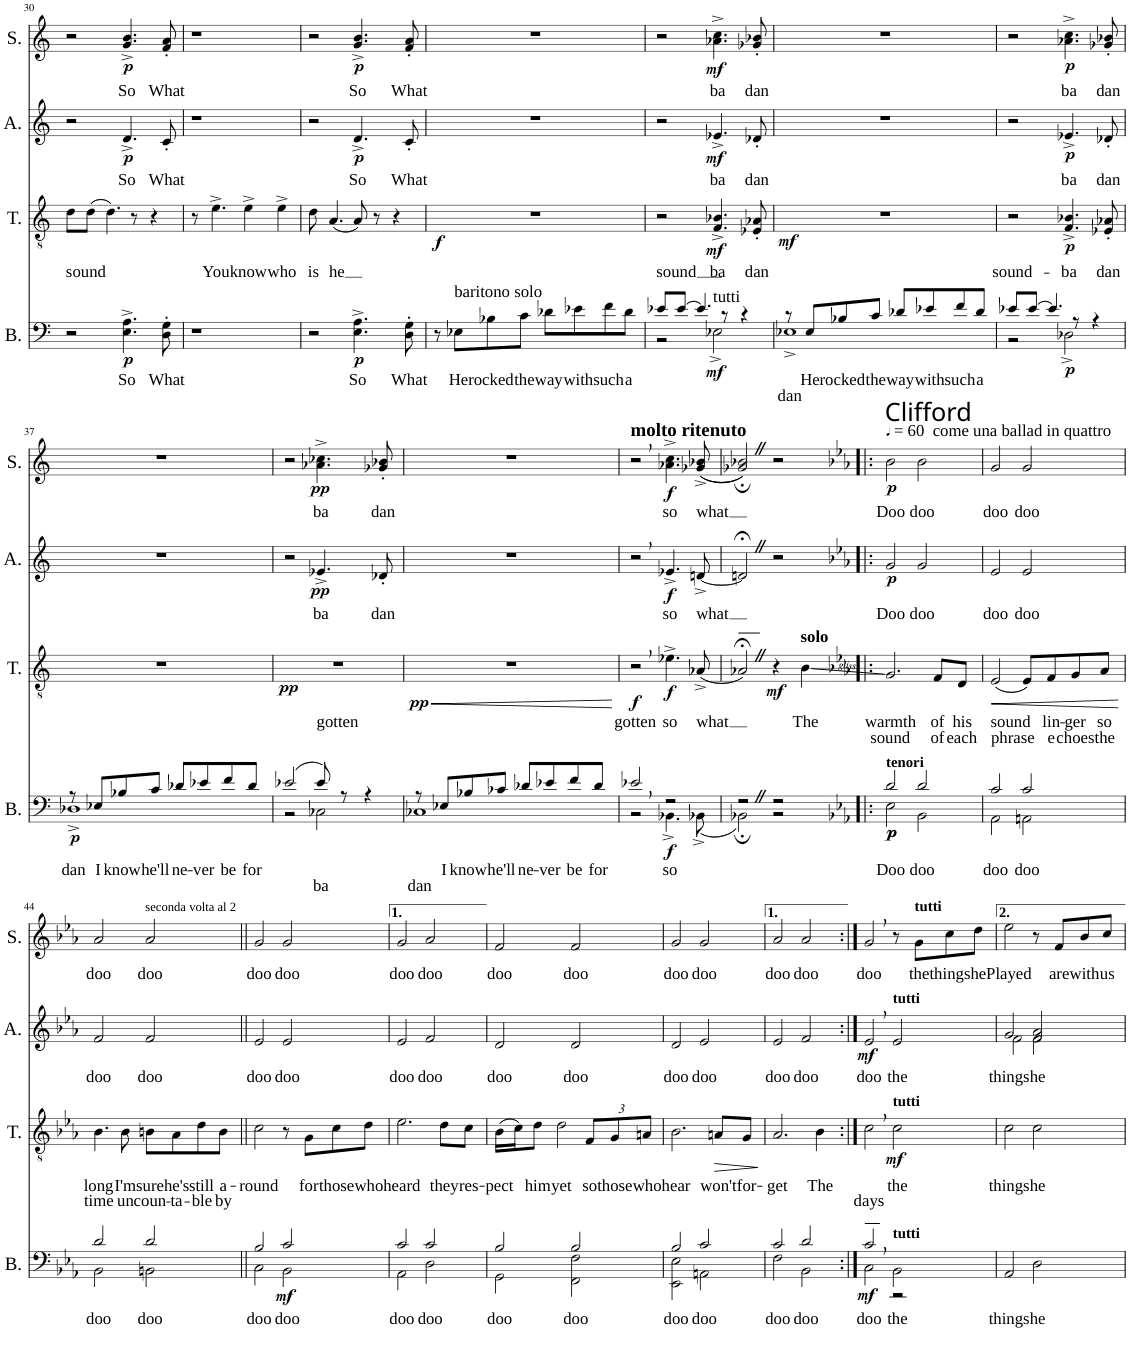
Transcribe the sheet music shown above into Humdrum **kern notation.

**kern	**text	**text	**dynam	**kern	**text	**text	**dynam	**kern	**text	**dynam	**kern	**text	**dynam
*part4	*part4	*part4	*part4	*part3	*part3	*part3	*part3	*part2	*part2	*part2	*part1	*part1	*part1
*staff4	*staff4	*staff4	*staff4	*staff3	*staff3	*staff3	*staff3	*staff2	*staff2	*staff2	*staff1	*staff1	*staff1
*I"Bass	*	*	*	*I"Tenor	*	*	*	*I"Alto	*	*	*I"Soprano	*	*
*I'B.	*	*	*	*I'T.	*	*	*	*I'A.	*	*	*I'S.	*	*
!!LO:PB:g=z
*clefF4	*	*	*	*clefGv2	*	*	*	*clefG2	*	*	*clefG2	*	*
*k[]	*	*	*	*k[]	*	*	*	*k[]	*	*	*k[]	*	*
*M4/4	*	*	*	*M4/4	*	*	*	*M4/4	*	*	*M4/4	*	*
=30	=30	=30	=30	=30	=30	=30	=30	=30	=30	=30	=30	=30	=30
!	!	!	!	!	!LO:LY:b	!	!	!	!	!	!	!	!
2r	.	.	.	8d\L	-sound	.	.	2r	.	.	2r	.	.
.	.	.	.	(8d\J	.	.	.	.	.	.	.	.	.
.	.	.	.	4.d\)	.	.	.	.	.	.	.	.	.
!	!LO:LY:b	!	!LO:DY:b	!	!	!	!	!	!LO:LY:b	!LO:DY:b	!	!LO:LY:b	!LO:DY:b
4.E\^ 4.A\^	So	.	p	.	.	.	.	4.d^/	So	p	4.g/^ 4.b/^	So	p
.	.	.	.	8r	.	.	.	.	.	.	.	.	.
.	.	.	.	4r	.	.	.	.	.	.	.	.	.
!	!LO:LY:b	!	!	!	!	!	!	!	!LO:LY:b	!	!	!LO:LY:b	!
8D\' 8G\'	What	.	.	.	.	.	.	8c'/	What	.	8f/' 8a/'	What	.
=31	=31	=31	=31	=31	=31	=31	=31	=31	=31	=31	=31	=31	=31
1r	.	.	.	8r	.	.	.	1r	.	.	1r	.	.
!	!	!	!	!	!LO:LY:b	!	!	!	!	!	!	!	!
.	.	.	.	4.e^\	You	.	.	.	.	.	.	.	.
!	!	!	!	!	!LO:LY:b	!	!	!	!	!	!	!	!
.	.	.	.	4e^\	know	.	.	.	.	.	.	.	.
!	!	!	!	!	!LO:LY:b	!	!	!	!	!	!	!	!
.	.	.	.	4e^\	who	.	.	.	.	.	.	.	.
=32	=32	=32	=32	=32	=32	=32	=32	=32	=32	=32	=32	=32	=32
!	!	!	!	!	!LO:LY:b	!	!	!	!	!	!	!	!
2r	.	.	.	8d\	is	.	.	2r	.	.	2r	.	.
!	!	!	!	!	!LO:LY:b	!	!	!	!	!	!	!	!
.	.	.	.	(4.A/	he	.	.	.	.	.	.	.	.
!	!LO:LY:b	!	!LO:DY:b	!	!	!	!	!	!LO:LY:b	!LO:DY:b	!	!LO:LY:b	!LO:DY:b
4.E\^ 4.A\^	So	.	p	8A/)	.	.	.	4.d^/	So	p	4.g/^ 4.b/^	So	p
.	.	.	.	8r	.	.	.	.	.	.	.	.	.
.	.	.	.	4r	.	.	.	.	.	.	.	.	.
!	!LO:LY:b	!	!	!	!	!	!	!	!LO:LY:b	!	!	!LO:LY:b	!
8D\' 8G\'	What	.	.	.	.	.	.	8c'/	What	.	8f/' 8a/'	What	.
=33	=33	=33	=33	=33	=33	=33	=33	=33	=33	=33	=33	=33	=33
!	!	!	!	!	!	!	!LO:DY:b	!	!	!	!	!	!
8r	.	.	.	1r	.	.	f	1r	.	.	1r	.	.
!LO:TX:a:t=baritono solo	!	!	!	!	!	!	!	!	!	!	!	!	!
!	!LO:LY:b	!	!	!	!	!	!	!	!	!	!	!	!
8E-X\L	He	.	.	.	.	.	.	.	.	.	.	.	.
!	!LO:LY:b	!	!	!	!	!	!	!	!	!	!	!	!
8B-X\	rocked	.	.	.	.	.	.	.	.	.	.	.	.
!	!LO:LY:b	!	!	!	!	!	!	!	!	!	!	!	!
8c\J	the	.	.	.	.	.	.	.	.	.	.	.	.
!	!LO:LY:b	!	!	!	!	!	!	!	!	!	!	!	!
8d-X\L	way	.	.	.	.	.	.	.	.	.	.	.	.
!	!LO:LY:b	!	!	!	!	!	!	!	!	!	!	!	!
8e-X\	with	.	.	.	.	.	.	.	.	.	.	.	.
!	!LO:LY:b	!	!	!	!	!	!	!	!	!	!	!	!
8f\	such	.	.	.	.	.	.	.	.	.	.	.	.
!	!LO:LY:b	!	!	!	!	!	!	!	!	!	!	!	!
8d-\J	a	.	.	.	.	.	.	.	.	.	.	.	.
=34	=34	=34	=34	=34	=34	=34	=34	=34	=34	=34	=34	=34	=34
*^	*	*	*	*	*	*	*	*	*	*	*	*	*
!	!	!	!	!	!	!LO:LY:b	!	!	!	!	!	!	!	!
8e-X/L	2r	.	.	.	2r	-sound	.	.	2r	.	.	2r	.	.
[8e-/J	.	.	.	.	.	.	.	.	.	.	.	.	.	.
4.e-/]	.	.	.	.	.	.	.	.	.	.	.	.	.	.
!	!LO:TX:a:t=tutti	!	!	!	!	!	!	!	!	!	!	!	!	!
!	!	!	!	!LO:DY:b	!	!LO:LY:b	!	!LO:DY:b	!	!LO:LY:b	!LO:DY:b	!	!LO:LY:b	!LO:DY:b
.	2E-X^\	.	.	mf	4.F/^ 4.B-X/^	ba	.	mf	4.e-X^/	ba	mf	4.a-X\^ 4.cc\^	ba	mf
8r	.	.	.	.	.	.	.	.	.	.	.	.	.	.
4r	.	.	.	.	.	.	.	.	.	.	.	.	.	.
!	!	!	!	!	!	!LO:LY:b	!	!	!	!LO:LY:b	!	!	!LO:LY:b	!
.	.	.	.	.	8E-X/' 8A-X/'	dan	.	.	8d-X'/	dan	.	8g-X/' 8b-X/'	dan	.
=35	=35	=35	=35	=35	=35	=35	=35	=35	=35	=35	=35	=35	=35	=35
!	!	!	!LO:LY:b	!	!	!	!	!LO:DY:b	!	!	!	!	!	!
8r	1E-X^	.	dan	.	1r	.	.	mf	1r	.	.	1r	.	.
!	!	!LO:LY:b	!	!	!	!	!	!	!	!	!	!	!	!
8E-/L	.	He	.	.	.	.	.	.	.	.	.	.	.	.
!	!	!LO:LY:b	!	!	!	!	!	!	!	!	!	!	!	!
8B-X/	.	rocked	.	.	.	.	.	.	.	.	.	.	.	.
!	!	!LO:LY:b	!	!	!	!	!	!	!	!	!	!	!	!
8c/J	.	the	.	.	.	.	.	.	.	.	.	.	.	.
!	!	!LO:LY:b	!	!	!	!	!	!	!	!	!	!	!	!
8d-X/L	.	way	.	.	.	.	.	.	.	.	.	.	.	.
!	!	!LO:LY:b	!	!	!	!	!	!	!	!	!	!	!	!
8e-X/	.	with	.	.	.	.	.	.	.	.	.	.	.	.
!	!	!LO:LY:b	!	!	!	!	!	!	!	!	!	!	!	!
8f/	.	such	.	.	.	.	.	.	.	.	.	.	.	.
!	!	!LO:LY:b	!	!	!	!	!	!	!	!	!	!	!	!
8d-/J	.	a	.	.	.	.	.	.	.	.	.	.	.	.
=36	=36	=36	=36	=36	=36	=36	=36	=36	=36	=36	=36	=36	=36	=36
!	!	!	!	!	!	!LO:LY:b	!	!	!	!	!	!	!	!
8e-X/L	2r	.	.	.	2r	-sound-	.	.	2r	.	.	2r	.	.
[8e-/J	.	.	.	.	.	.	.	.	.	.	.	.	.	.
4.e-/]	.	.	.	.	.	.	.	.	.	.	.	.	.	.
!	!	!	!	!LO:DY:b	!	!LO:LY:b	!	!LO:DY:b	!	!LO:LY:b	!LO:DY:b	!	!LO:LY:b	!LO:DY:b
.	2D-X^\	.	.	p	4.F/^ 4.B-X/^	-ba	.	p	4.e-X^/	ba	p	4.a-X\^ 4.cc\^	ba	p
8r	.	.	.	.	.	.	.	.	.	.	.	.	.	.
4r	.	.	.	.	.	.	.	.	.	.	.	.	.	.
!	!	!	!	!	!	!LO:LY:b	!	!	!	!LO:LY:b	!	!	!LO:LY:b	!
.	.	.	.	.	8E-X/' 8A-X/'	dan	.	.	8d-X'/	dan	.	8g-X/' 8b-X/'	dan	.
!!LO:LB:g=z
=37	=37	=37	=37	=37	=37	=37	=37	=37	=37	=37	=37	=37	=37	=37
!	!	!LO:LY:b	!	!LO:DY:b	!	!	!	!	!	!	!	!	!	!
8r	1D-X^	dan	.	p	1r	.	.	.	1r	.	.	1r	.	.
!	!	!LO:LY:b	!	!	!	!	!	!	!	!	!	!	!	!
8E-X/L	.	I	.	.	.	.	.	.	.	.	.	.	.	.
!	!	!LO:LY:b	!	!	!	!	!	!	!	!	!	!	!	!
8B-X/	.	know	.	.	.	.	.	.	.	.	.	.	.	.
!	!	!LO:LY:b	!	!	!	!	!	!	!	!	!	!	!	!
8c/J	.	he'll	.	.	.	.	.	.	.	.	.	.	.	.
!	!	!LO:LY:b	!	!	!	!	!	!	!	!	!	!	!	!
8d-X/L	.	ne-	.	.	.	.	.	.	.	.	.	.	.	.
!	!	!LO:LY:b	!	!	!	!	!	!	!	!	!	!	!	!
8e-X/	.	-ver	.	.	.	.	.	.	.	.	.	.	.	.
!	!	!LO:LY:b	!	!	!	!	!	!	!	!	!	!	!	!
8f/	.	be	.	.	.	.	.	.	.	.	.	.	.	.
!	!	!LO:LY:b	!	!	!	!	!	!	!	!	!	!	!	!
8d-/J	.	for	.	.	.	.	.	.	.	.	.	.	.	.
=38	=38	=38	=38	=38	=38	=38	=38	=38	=38	=38	=38	=38	=38	=38
!	!	!	!	!	!	!LO:LY:b	!	!LO:DY:b	!	!	!	!	!	!
(2e-X/	2r	.	.	.	1r	gotten	.	pp	2r	.	.	2r	.	.
!	!	!	!LO:LY:b	!	!	!	!	!	!	!LO:LY:b	!LO:DY:b	!	!LO:LY:b	!LO:DY:b
8e-/)	2C-X\	.	ba	.	.	.	.	.	4.e-X^/	ba	pp	4.a-X\^ 4.cc-X\^	ba	pp
8r	.	.	.	.	.	.	.	.	.	.	.	.	.	.
4r	.	.	.	.	.	.	.	.	.	.	.	.	.	.
!	!	!	!	!	!	!	!	!	!	!LO:LY:b	!	!	!LO:LY:b	!
.	.	.	.	.	.	.	.	.	8d-X'/	dan	.	8g-X/' 8b-X/'	dan	.
=39	=39	=39	=39	=39	=39	=39	=39	=39	=39	=39	=39	=39	=39	=39
!	!	!	!LO:LY:b	!	!	!	!	!LO:HP:b	!	!	!	!	!	!
!	!	!	!	!	!	!	!	!LO:DY:n=1:b	!	!	!	!	!	!
8r	1C-X	.	dan	.	1r	.	.	< pp	1r	.	.	1r	.	.
!	!	!LO:LY:b	!	!	!	!	!	!	!	!	!	!	!	!
8E-X/L	.	I	.	.	.	.	.	.	.	.	.	.	.	.
!	!	!LO:LY:b	!	!	!	!	!	!	!	!	!	!	!	!
8B-X/	.	know	.	.	.	.	.	.	.	.	.	.	.	.
!	!	!LO:LY:b	!	!	!	!	!	!	!	!	!	!	!	!
8c-X/J	.	he'll	.	.	.	.	.	.	.	.	.	.	.	.
!	!	!LO:LY:b	!	!	!	!	!	!	!	!	!	!	!	!
8d-X/L	.	ne-	.	.	.	.	.	.	.	.	.	.	.	.
!	!	!LO:LY:b	!	!	!	!	!	!	!	!	!	!	!	!
8e-X/	.	-ver	.	.	.	.	.	.	.	.	.	.	.	.
!	!	!LO:LY:b	!	!	!	!	!	!	!	!	!	!	!	!
8f/	.	be	.	.	.	.	.	.	.	.	.	.	.	.
!	!	!LO:LY:b	!	!	!	!	!	!	!	!	!	!	!	!
8d-/J	.	for	.	.	.	.	.	.	.	.	.	.	.	.
*v	*v	*	*	*	*	*	*	*	*	*	*	*	*	*
.	.	.	.	.	.	.	[	.	.	.	.	.	.
=40	=40	=40	=40	=40	=40	=40	=40	=40	=40	=40	=40	=40	=40
*^	*	*	*	*	*	*	*	*	*	*	*	*	*
!	!	!	!	!	!	!	!	!	!	!	!	!LO:TX:a:B:t=molto ritenuto	!	!
!	!	!	!	!	!	!LO:LY:b	!	!LO:DY:b	!	!	!	!	!	!
2e-X,/	2r	.	.	.	2r	gotten	.	f	2r	.	.	2r	.	.
!	!	!LO:LY:b	!	!LO:DY:b	!	!LO:LY:b	!	!LO:DY:b	!	!LO:LY:b	!LO:DY:b	!	!LO:LY:b	!LO:DY:b
2r	4.BB-X^\	so	.	f	4.e-X^\	so	.	f	4.e-X^/	so	f	4.a-X\^ 4.cc\^	so	f
!	!	!	!	!	!	!LO:LY:b	!	!	!	!LO:LY:b	!	!	!LO:LY:b	!
.	(8BB-X^\	.	.	.	(8A-X^/	what	.	.	[8dn^/	what	.	((8g-X/^ 8b-X/^	what	.
=41	=41	=41	=41	=41	=41	=41	=41	=41	=41	=41	=41	=41	=41	=41
2r	2BB-X;\)	.	.	.	2A-X;<Z/)	.	.	.	2dn;<Z/]	.	.	2g-X/;Z 2b-X/;Z))	.	.
!	!	!	!	!	!	!	!	!LO:DY:b	!	!	!	!	!	!
2r	2r	.	.	.	4r	.	.	mf	2r	.	.	2r	.	.
!	!	!	!	!	!LO:TX:a:B:t=solo	!	!	!	!	!	!	!	!	!
!	!	!	!	!	!	!LO:LY:b	!	!	!	!	!	!	!	!
.	.	.	.	.	4B\	The	.	.	.	.	.	.	.	.
=42!|:	=42!|:	=42!|:	=42!|:	=42!|:	=42!|:	=42!|:	=42!|:	=42!|:	=42!|:	=42!|:	=42!|:	=42!|:	=42!|:	=42!|:
*k[b-e-a-]	*	*	*	*	*k[b-e-a-]	*	*	*	*k[b-e-a-]	*	*	*k[b-e-a-]	*	*
*	*	*	*	*	*	*	*	*	*	*	*	*MM60	*	*
!	!	!	!	!	!	!	!	!	!	!	!	!LO:TX:a:t=come una ballad in quattro	!	!
!	!	!	!	!	!	!	!	!	!	!	!	!LO:TX:a:t=Clifford	!	!
!LO:TX:a:B:t=tenori	!	!	!	!	!	!	!	!	!	!	!	!	!	!
!	!	!LO:LY:b	!	!LO:DY:b	!	!LO:LY:b	!LO:LY:b	!	!	!LO:LY:b	!	!	!LO:LY:b	!
!	!	!	!	!LO:DY:n=1:b	!	!	!	!	!	!	!LO:DY:b	!	!	!LO:DY:b
2E-\	2d/	Doo	.	p p	2.G/	warmth	sound	.	2g/	Doo	p	2b-\	Doo	p
!	!	!LO:LY:b	!	!	!	!	!	!	!	!LO:LY:b	!	!	!LO:LY:b	!
2BB-\	2d/	doo	.	.	.	.	.	.	2g/	doo	.	2b-\	doo	.
!	!	!	!	!	!	!LO:LY:b	!LO:LY:b	!	!	!	!	!	!	!
.	.	.	.	.	8F/L	of	of	.	.	.	.	.	.	.
!	!	!	!	!	!	!LO:LY:b	!LO:LY:b	!	!	!	!	!	!	!
.	.	.	.	.	8D/J	his	each	.	.	.	.	.	.	.
=43	=43	=43	=43	=43	=43	=43	=43	=43	=43	=43	=43	=43	=43	=43
!	!	!LO:LY:b	!	!	!	!LO:LY:b	!LO:LY:b	!LO:HP:b	!	!LO:LY:b	!	!	!LO:LY:b	!
2AA-\	2c/	doo	.	.	(2E-/	sound	phrase	<	2e-/	doo	.	2g/	doo	.
!	!	!LO:LY:b	!	!	!	!	!	!	!	!LO:LY:b	!	!	!LO:LY:b	!
2AAn\	2c/	doo	.	.	8E-/L)	.	.	.	2e-/	doo	.	2g/	doo	.
!	!	!	!	!	!	!LO:LY:b	!LO:LY:b	!	!	!	!	!	!	!
.	.	.	.	.	8F/	lin-	e-	.	.	.	.	.	.	.
!	!	!	!	!	!	!LO:LY:b	!LO:LY:b	!	!	!	!	!	!	!
.	.	.	.	.	8G/	-ger	-choes	.	.	.	.	.	.	.
!	!	!	!	!	!	!LO:LY:b	!LO:LY:b	!	!	!	!	!	!	!
.	.	.	.	.	8A-/J	so	the	.	.	.	.	.	.	.
*v	*v	*	*	*	*	*	*	*	*	*	*	*	*	*
.	.	.	.	.	.	.	[	.	.	.	.	.	.
!!LO:LB:g=z
=44	=44	=44	=44	=44	=44	=44	=44	=44	=44	=44	=44	=44	=44
!	!LO:LY:b	!	!	!	!LO:LY:b	!LO:LY:b	!	!	!LO:LY:b	!	!	!LO:LY:b	!
*^	*	*	*	*	*	*	*	*	*	*	*	*	*
2BB-\	2d/	doo	.	.	4.B-\	long	time	.	2f/	doo	.	2a-/	doo	.
!	!	!	!	!	!	!LO:LY:b	!LO:LY:b	!	!	!	!	!	!	!
.	.	.	.	.	8B-\	I'm	un-	.	.	.	.	.	.	.
!	!	!	!	!	!	!	!	!	!	!	!	!LO:TX:a:t=seconda volta al 2	!	!
!	!	!LO:LY:b	!	!	!	!LO:LY:b	!LO:LY:b	!	!	!LO:LY:b	!	!	!LO:LY:b	!
2BBn\	2d/	doo	.	.	8Bn\L	sure	-coun-	.	2f/	doo	.	2a-/	doo	.
!	!	!	!	!	!	!LO:LY:b	!LO:LY:b	!	!	!	!	!	!	!
.	.	.	.	.	8A-\	he's	-ta-	.	.	.	.	.	.	.
!	!	!	!	!	!	!LO:LY:b	!LO:LY:b	!	!	!	!	!	!	!
.	.	.	.	.	8d\	still	-ble	.	.	.	.	.	.	.
!	!	!	!	!	!	!LO:LY:b	!LO:LY:b	!	!	!	!	!	!	!
.	.	.	.	.	8B\J	a-	by	.	.	.	.	.	.	.
=45||	=45||	=45||	=45||	=45||	=45||	=45||	=45||	=45||	=45||	=45||	=45||	=45||	=45||	=45||
!	!	!LO:LY:b	!	!	!	!LO:LY:b	!	!	!	!LO:LY:b	!	!	!LO:LY:b	!
2C\	2B-/	doo	.	.	2c\	-round	.	.	2e-/	doo	.	2g/	doo	.
!	!	!LO:LY:b	!	!LO:DY:b	!	!	!	!	!	!LO:LY:b	!	!	!LO:LY:b	!
2BB-\	2c/	doo	.	mf	8r	.	.	.	2e-/	doo	.	2g/	doo	.
!	!	!	!	!	!	!LO:LY:b	!	!	!	!	!	!	!	!
.	.	.	.	.	8G\L	for	.	.	.	.	.	.	.	.
!	!	!	!	!	!	!LO:LY:b	!	!	!	!	!	!	!	!
.	.	.	.	.	8c\	those	.	.	.	.	.	.	.	.
!	!	!	!	!	!	!LO:LY:b	!	!	!	!	!	!	!	!
.	.	.	.	.	8d\J	who	.	.	.	.	.	.	.	.
=46	=46	=46	=46	=46	=46	=46	=46	=46	=46	=46	=46	=46	=46	=46
!	!	!LO:LY:b	!	!	!	!LO:LY:b	!	!	!	!LO:LY:b	!	!	!LO:LY:b	!
2AA-\	2c/	doo	.	.	2.e-\	heard	.	.	2e-/	doo	.	2g/	doo	.
!	!	!LO:LY:b	!	!	!	!	!	!	!	!LO:LY:b	!	!	!LO:LY:b	!
2D\	2c/	doo	.	.	.	.	.	.	2f/	doo	.	2a-/	doo	.
!	!	!	!	!	!	!LO:LY:b	!	!	!	!	!	!	!	!
.	.	.	.	.	8d\L	they	.	.	.	.	.	.	.	.
!	!	!	!	!	!	!LO:LY:b	!	!	!	!	!	!	!	!
.	.	.	.	.	8c\J	res-	.	.	.	.	.	.	.	.
=47	=47	=47	=47	=47	=47	=47	=47	=47	=47	=47	=47	=47	=47	=47
!	!	!LO:LY:b	!	!	!	!LO:LY:b	!	!	!	!LO:LY:b	!	!	!LO:LY:b	!
2GG\	2B-/	doo	.	.	(16B-\LL	-pect	.	.	2d/	doo	.	2f/	doo	.
.	.	.	.	.	16c\J)	.	.	.	.	.	.	.	.	.
!	!	!	!	!	!	!LO:LY:b	!	!	!	!	!	!	!	!
.	.	.	.	.	8d\J	him	.	.	.	.	.	.	.	.
!	!	!	!	!	!	!LO:LY:b	!	!	!	!	!	!	!	!
.	.	.	.	.	2d\	yet	.	.	.	.	.	.	.	.
!	!	!LO:LY:b	!	!	!	!	!	!	!	!LO:LY:b	!	!	!LO:LY:b	!
2FF\ 2F\	2B-/	doo	.	.	.	.	.	.	2d/	doo	.	2f/	doo	.
*	*	*	*	*	*Xbrackettup	*	*	*	*	*	*	*	*	*
!	!	!	!	!	!	!LO:LY:b	!	!	!	!	!	!	!	!
.	.	.	.	.	12F/L	so	.	.	.	.	.	.	.	.
!	!	!	!	!	!	!LO:LY:b	!	!	!	!	!	!	!	!
.	.	.	.	.	12G/	those	.	.	.	.	.	.	.	.
!	!	!	!	!	!	!LO:LY:b	!	!	!	!	!	!	!	!
.	.	.	.	.	12An/J	who	.	.	.	.	.	.	.	.
=48	=48	=48	=48	=48	=48	=48	=48	=48	=48	=48	=48	=48	=48	=48
!	!	!LO:LY:b	!	!	!	!LO:LY:b	!	!	!	!LO:LY:b	!	!	!LO:LY:b	!
2EE-\ 2E-\	2B-/	doo	.	.	2.B-\	hear	.	.	2d/	doo	.	2g/	doo	.
!	!	!LO:LY:b	!	!	!	!	!	!	!	!LO:LY:b	!	!	!LO:LY:b	!
2AAn\	2c/	doo	.	.	.	.	.	.	2e-/	doo	.	2g/	doo	.
!	!	!	!	!	!	!LO:LY:b	!	!LO:HP:b	!	!	!	!	!	!
.	.	.	.	.	8An/L	won't	.	>	.	.	.	.	.	.
!	!	!	!	!	!	!LO:LY:b	!	!	!	!	!	!	!	!
.	.	.	.	.	8G/J	for-	.	.	.	.	.	.	.	.
*v	*v	*	*	*	*	*	*	*	*	*	*	*	*	*
.	.	.	.	.	.	.	]	.	.	.	.	.	.
=49	=49	=49	=49	=49	=49	=49	=49	=49	=49	=49	=49	=49	=49
!	!LO:LY:b	!	!	!	!LO:LY:b	!	!	!	!LO:LY:b	!	!	!LO:LY:b	!
*^	*	*	*	*	*	*	*	*	*	*	*	*	*
2F\	2c/	doo	.	.	2.A-/	-get	.	.	2e-/	doo	.	2a-/	doo	.
!	!	!LO:LY:b	!	!	!	!	!	!	!	!LO:LY:b	!	!	!LO:LY:b	!
2BB-\	2d/	doo	.	.	.	.	.	.	2f/	doo	.	2a-/	doo	.
!	!	!	!	!	!	!LO:LY:b	!	!	!	!	!	!	!	!
.	.	.	.	.	4B-\	The	.	.	.	.	.	.	.	.
=50:|!	=50:|!	=50:|!	=50:|!	=50:|!	=50:|!	=50:|!	=50:|!	=50:|!	=50:|!	=50:|!	=50:|!	=50:|!	=50:|!	=50:|!
!	!	!LO:LY:b	!	!LO:DY:b	!	!	!LO:LY:b	!	!	!LO:LY:b	!LO:DY:b	!	!LO:LY:b	!
2C,\	2c/	doo	.	mf	2c,\	.	days	.	2e-,/	doo	mf	2g,/	doo	.
!	!	!	!	!	!	!	!	!	!LO:TX:a:B:t=tutti	!	!	!	!	!
!	!	!	!	!	!LO:TX:a:B:t=tutti	!	!	!	!	!	!	!	!	!
!LO:TX:a:B:t=tutti	!	!	!	!	!	!	!	!	!	!	!	!	!	!
!	!	!LO:LY:b	!	!	!	!LO:LY:b	!	!LO:DY:b	!	!LO:LY:b	!	!	!	!
2BB-\	2r	the	.	.	2c\	the	.	mf	2e-/	the	.	8r	.	.
!	!	!	!	!	!	!	!	!	!	!	!	!LO:TX:a:B:t=tutti	!	!
!	!	!	!	!	!	!	!	!	!	!	!	!	!LO:LY:b	!
.	.	.	.	.	.	.	.	.	.	.	.	8g\L	the	.
!	!	!	!	!	!	!	!	!	!	!	!	!	!LO:LY:b	!
.	.	.	.	.	.	.	.	.	.	.	.	8cc\	things	.
!	!	!	!	!	!	!	!	!	!	!	!	!	!LO:LY:b	!
.	.	.	.	.	.	.	.	.	.	.	.	8dd\J	he	.
*v	*v	*	*	*	*	*	*	*	*	*	*	*	*	*
=51	=51	=51	=51	=51	=51	=51	=51	=51	=51	=51	=51	=51	=51
!	!LO:LY:b	!	!	!	!LO:LY:b	!	!	!	!LO:LY:b	!	!	!LO:LY:b	!
*	*	*	*	*	*	*	*	*^	*	*	*	*	*
2AA-/	things	.	.	2c\	things	.	.	2g/	2f\	things	.	2ee-\	Played	.
!	!LO:LY:b	!	!	!	!LO:LY:b	!	!	!	!	!LO:LY:b	!	!	!	!
2D\	he	.	.	2c\	he	.	.	2f/ 2a-/	2f\	he	.	8r	.	.
!	!	!	!	!	!	!	!	!	!	!	!	!	!LO:LY:b	!
.	.	.	.	.	.	.	.	.	.	.	.	8f/L	are	.
!	!	!	!	!	!	!	!	!	!	!	!	!	!LO:LY:b	!
.	.	.	.	.	.	.	.	.	.	.	.	8b-/	with	.
!	!	!	!	!	!	!	!	!	!	!	!	!	!LO:LY:b	!
.	.	.	.	.	.	.	.	.	.	.	.	8cc/J	us	.
*	*	*	*	*	*	*	*	*v	*v	*	*	*	*	*
=	=	=	=	=	=	=	=	=	=	=	=	=	=
*-	*-	*-	*-	*-	*-	*-	*-	*-	*-	*-	*-	*-	*-
